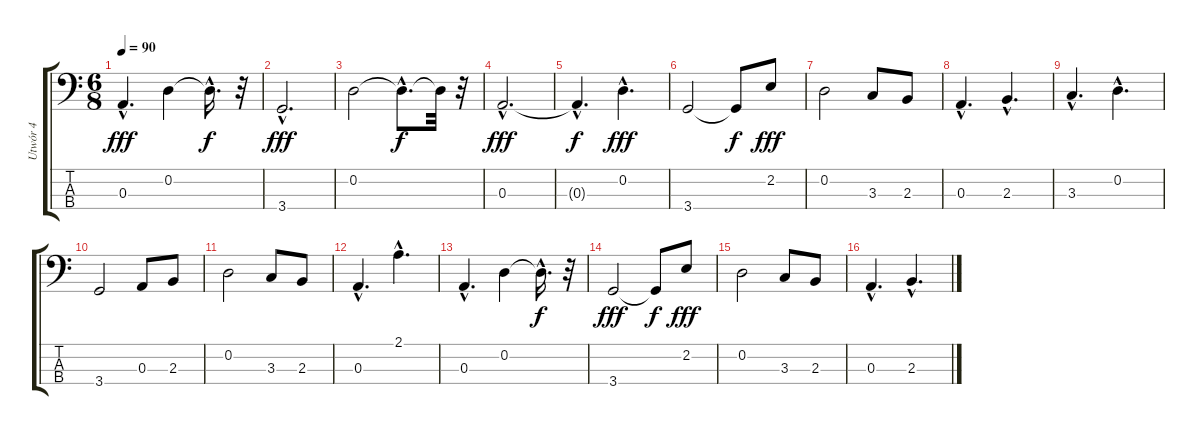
\track ("Utwór 4" "Utwór 4") {instrument electricbassfinger}
\staff {score tabs}
\tuning (G2 D2 A1 E1) {hide}
\ts (6 8)
\tempo 90
\clef f4
\ks c
0.3{hac}.4{d dy fff} 0.2.4 0.2{hac t}.16{d dy f} r.32 |
3.4{hac}.2{d dy fff} |
0.2.2 0.2{hac t}.8{d dy f} 0.2{t}.32 r.32 |
0.3{hac}.2{d dy fff} |
0.3{hac t}.4{d dy f} 0.2{hac}.4{d dy fff} |
3.4.2 3.4{t}.8{dy f} 2.2.8{dy fff} |
0.2.2 3.3.8 2.3.8 |
0.3{hac}.4{d} 2.3{hac}.4{d} |
3.3{hac}.4{d} 0.2{hac}.4{d} |
3.4.2 0.3.8 2.3.8 |
0.2.2 3.3.8 2.3.8 |
0.3{hac}.4{d} 2.1{hac}.4{d} |
0.3{hac}.4{d} 0.2.4 0.2{hac t}.16{d dy f} r.32 |
3.4.2{dy fff} 3.4{t}.8{dy f} 2.2.8{dy fff} |
0.2.2 3.3.8 2.3.8 |
0.3{hac}.4{d} 2.3{hac}.4{d}
